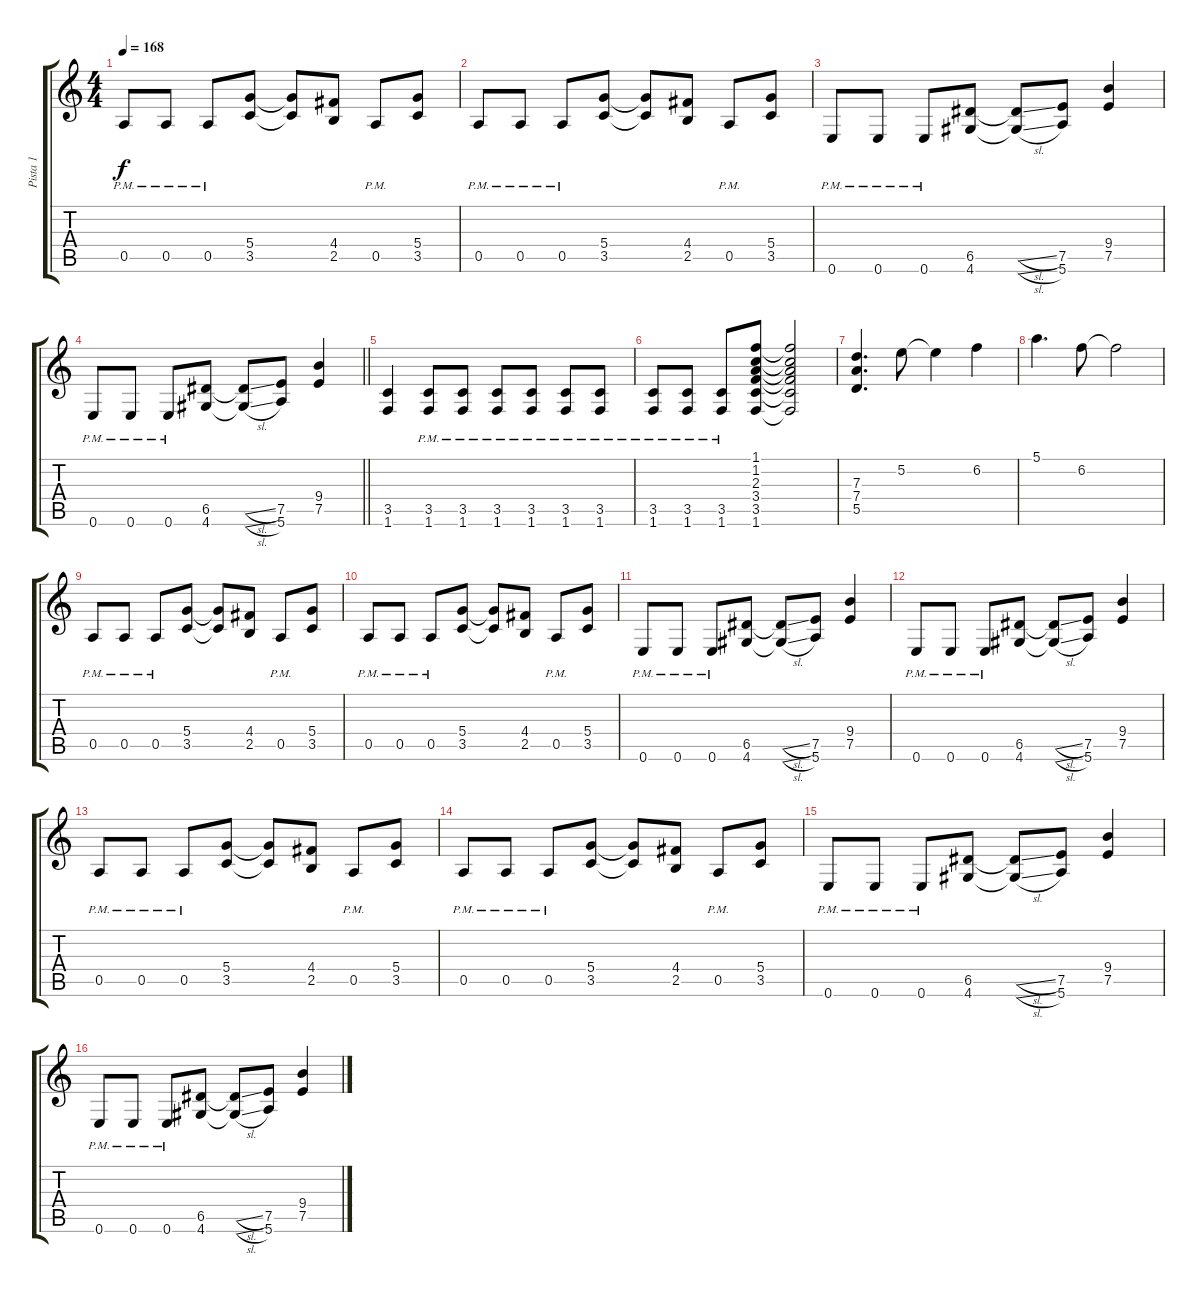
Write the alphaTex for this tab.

\track ("Pista 1" "Pista 1") {instrument distortionguitar}
\staff {score tabs}
\tuning (E4 B3 G3 D3 A2 E2) {hide}
\ts (4 4)
\tempo 168
\clef g2
\ks c
0.5{pm}.8{dy f} 0.5{pm}.8 0.5{pm}.8 (5.4 3.5).8 (5.4{t} 3.5{t}).8 (4.4 2.5).8 0.5{pm}.8 (5.4 3.5).8 |
0.5{pm}.8 0.5{pm}.8 0.5{pm}.8 (5.4 3.5).8 (5.4{t} 3.5{t}).8 (4.4 2.5).8 0.5{pm}.8 (5.4 3.5).8 |
0.6{pm}.8 0.6{pm}.8 0.6{pm}.8 (6.5 4.6).8 (6.5{sl t} 4.6{sl t}).8 (7.5 5.6).8 (9.4 7.5).4 |
\barLineRight lightlight
0.6{pm}.8 0.6{pm}.8 0.6{pm}.8 (6.5 4.6).8 (6.5{sl t} 4.6{sl t}).8 (7.5 5.6).8 (9.4 7.5).4 |
(3.5 1.6).4 (3.5{pm} 1.6{pm}).8 (3.5{pm} 1.6{pm}).8 (3.5{pm} 1.6{pm}).8 (3.5{pm} 1.6{pm}).8 (3.5{pm} 1.6{pm}).8 (3.5{pm} 1.6{pm}).8 |
(3.5{pm} 1.6{pm}).8 (3.5{pm} 1.6{pm}).8 (3.5{pm} 1.6{pm}).8 (1.1 1.2 2.3 3.4 3.5 1.6).8 (1.1{t} 1.2{t} 2.3{t} 3.4{t} 3.5{t} 1.6{t}).2 |
(7.3 7.4 5.5).4{d} 5.2.8 5.2{t}.4 6.2.4 |
5.1.4{d} 6.2.8 6.2{t}.2 |
0.5{pm}.8 0.5{pm}.8 0.5{pm}.8 (5.4 3.5).8 (5.4{t} 3.5{t}).8 (4.4 2.5).8 0.5{pm}.8 (5.4 3.5).8 |
0.5{pm}.8 0.5{pm}.8 0.5{pm}.8 (5.4 3.5).8 (5.4{t} 3.5{t}).8 (4.4 2.5).8 0.5{pm}.8 (5.4 3.5).8 |
0.6{pm}.8 0.6{pm}.8 0.6{pm}.8 (6.5 4.6).8 (6.5{sl t} 4.6{sl t}).8 (7.5 5.6).8 (9.4 7.5).4 |
0.6{pm}.8 0.6{pm}.8 0.6{pm}.8 (6.5 4.6).8 (6.5{sl t} 4.6{sl t}).8 (7.5 5.6).8 (9.4 7.5).4 |
0.5{pm}.8 0.5{pm}.8 0.5{pm}.8 (5.4 3.5).8 (5.4{t} 3.5{t}).8 (4.4 2.5).8 0.5{pm}.8 (5.4 3.5).8 |
0.5{pm}.8 0.5{pm}.8 0.5{pm}.8 (5.4 3.5).8 (5.4{t} 3.5{t}).8 (4.4 2.5).8 0.5{pm}.8 (5.4 3.5).8 |
0.6{pm}.8 0.6{pm}.8 0.6{pm}.8 (6.5 4.6).8 (6.5{sl t} 4.6{sl t}).8 (7.5 5.6).8 (9.4 7.5).4 |
0.6{pm}.8 0.6{pm}.8 0.6{pm}.8 (6.5 4.6).8 (6.5{sl t} 4.6{sl t}).8 (7.5 5.6).8 (9.4 7.5).4
